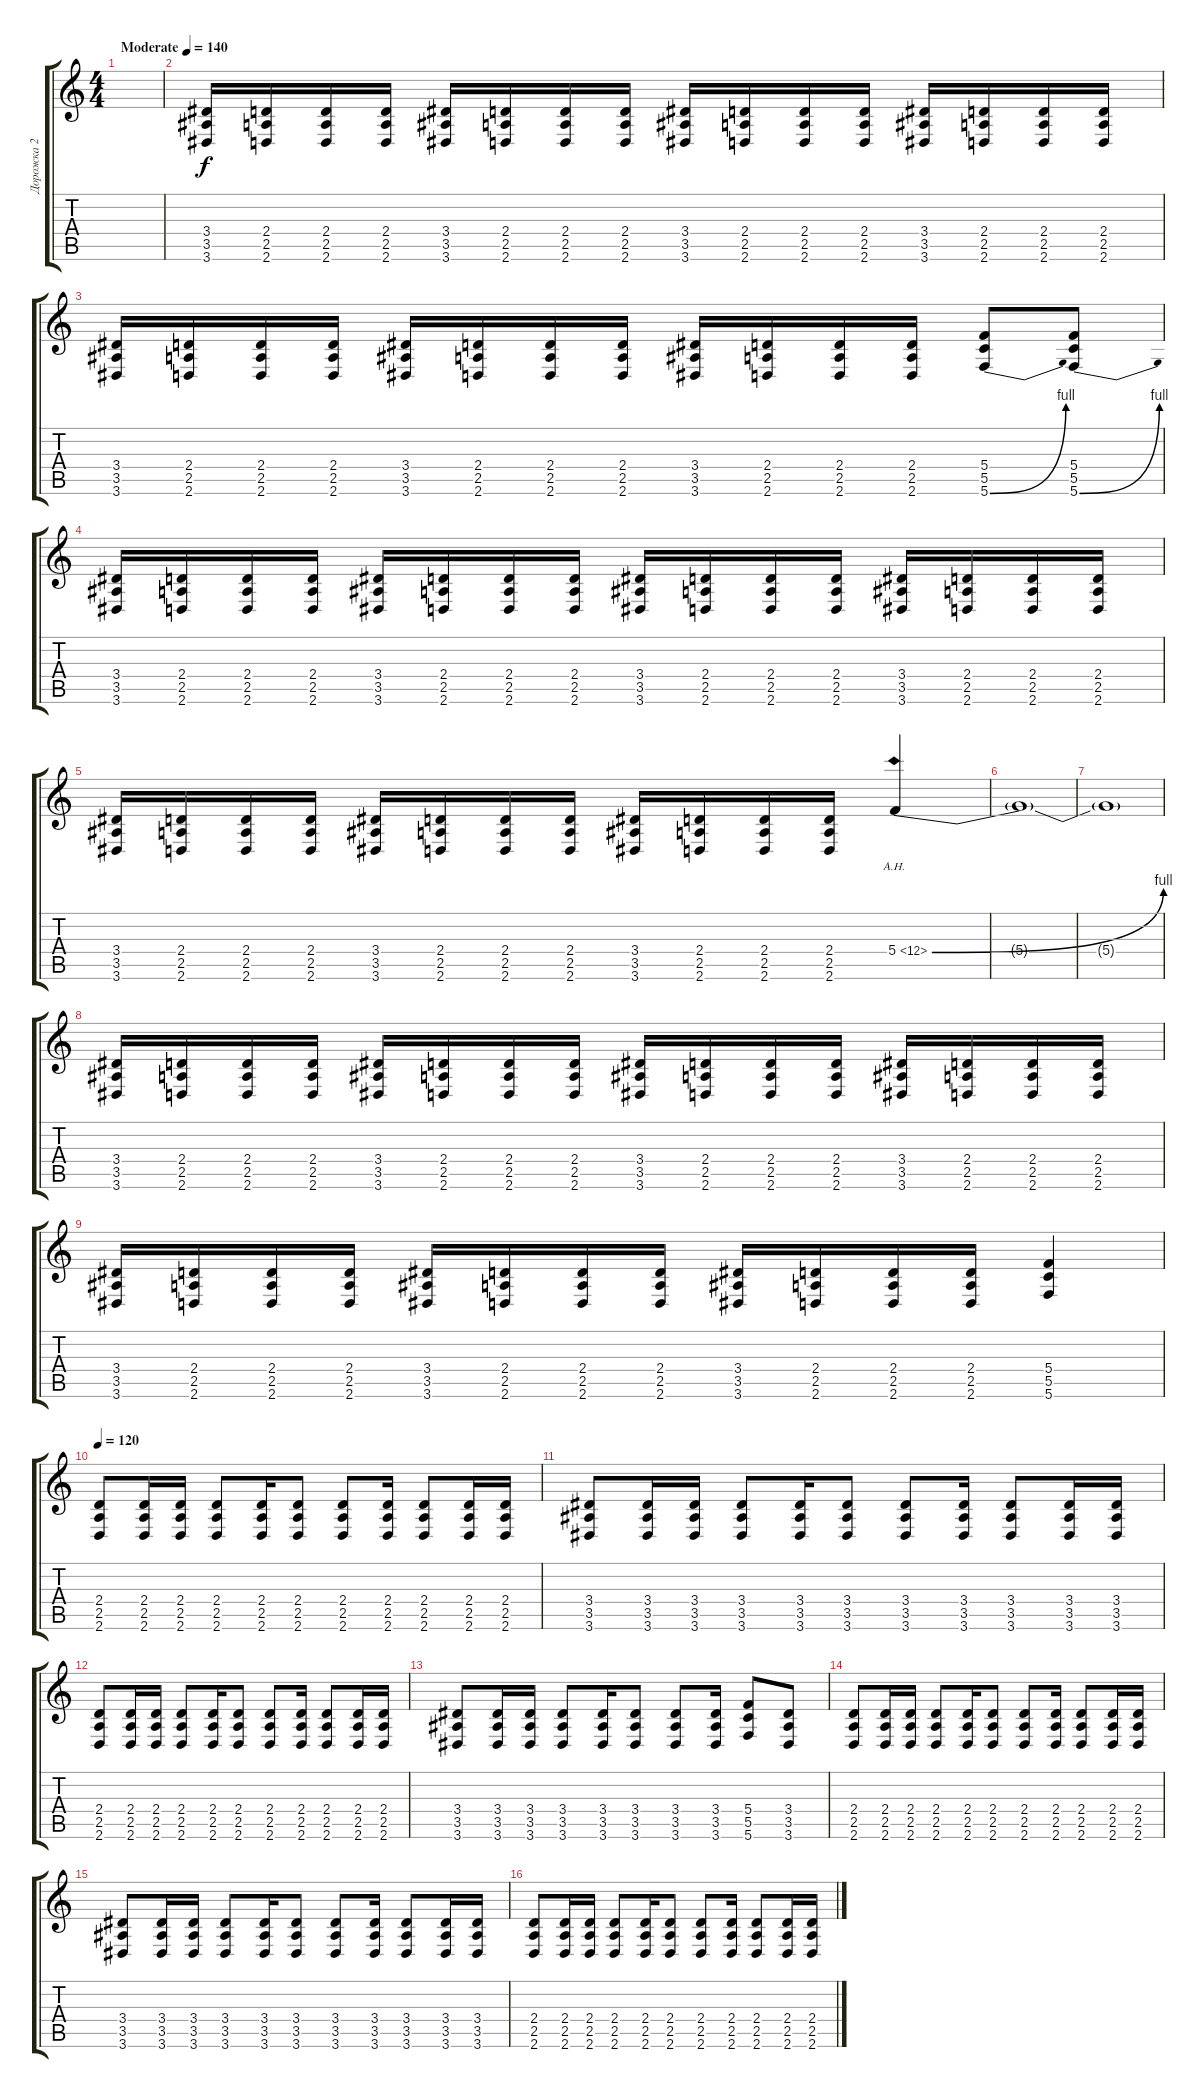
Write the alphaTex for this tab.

\track ("Дорожка 2" "Дорожка 2") {instrument distortionguitar}
\staff {score tabs}
\tuning (D4 A3 F3 C3 G2 C2) {hide}
\ts (4 4)
\tempo (140 "Moderate")
\clef g2
\ks c
|
(3.4 3.5 3.6).16 (2.4 2.5 2.6).16 (2.4 2.5 2.6).16 (2.4 2.5 2.6).16 (3.4 3.5 3.6).16 (2.4 2.5 2.6).16 (2.4 2.5 2.6).16 (2.4 2.5 2.6).16 (3.4 3.5 3.6).16 (2.4 2.5 2.6).16 (2.4 2.5 2.6).16 (2.4 2.5 2.6).16 (3.4 3.5 3.6).16 (2.4 2.5 2.6).16 (2.4 2.5 2.6).16 (2.4 2.5 2.6).16 |
(3.4 3.5 3.6).16 (2.4 2.5 2.6).16 (2.4 2.5 2.6).16 (2.4 2.5 2.6).16 (3.4 3.5 3.6).16 (2.4 2.5 2.6).16 (2.4 2.5 2.6).16 (2.4 2.5 2.6).16 (3.4 3.5 3.6).16 (2.4 2.5 2.6).16 (2.4 2.5 2.6).16 (2.4 2.5 2.6).16 (5.4 5.5 5.6{be (bend 0 0 60 4)}).8 (5.4 5.5 5.6{be (bend 0 0 60 4)}).8 |
(3.4 3.5 3.6).16 (2.4 2.5 2.6).16 (2.4 2.5 2.6).16 (2.4 2.5 2.6).16 (3.4 3.5 3.6).16 (2.4 2.5 2.6).16 (2.4 2.5 2.6).16 (2.4 2.5 2.6).16 (3.4 3.5 3.6).16 (2.4 2.5 2.6).16 (2.4 2.5 2.6).16 (2.4 2.5 2.6).16 (3.4 3.5 3.6).16 (2.4 2.5 2.6).16 (2.4 2.5 2.6).16 (2.4 2.5 2.6).16 |
(3.4 3.5 3.6).16 (2.4 2.5 2.6).16 (2.4 2.5 2.6).16 (2.4 2.5 2.6).16 (3.4 3.5 3.6).16 (2.4 2.5 2.6).16 (2.4 2.5 2.6).16 (2.4 2.5 2.6).16 (3.4 3.5 3.6).16 (2.4 2.5 2.6).16 (2.4 2.5 2.6).16 (2.4 2.5 2.6).16 5.4{be (bend 0 0 60 4) ah 7}.4 |
5.4{t}.1 |
5.4{t}.1 |
(3.4 3.5 3.6).16 (2.4 2.5 2.6).16 (2.4 2.5 2.6).16 (2.4 2.5 2.6).16 (3.4 3.5 3.6).16 (2.4 2.5 2.6).16 (2.4 2.5 2.6).16 (2.4 2.5 2.6).16 (3.4 3.5 3.6).16 (2.4 2.5 2.6).16 (2.4 2.5 2.6).16 (2.4 2.5 2.6).16 (3.4 3.5 3.6).16 (2.4 2.5 2.6).16 (2.4 2.5 2.6).16 (2.4 2.5 2.6).16 |
(3.4 3.5 3.6).16 (2.4 2.5 2.6).16 (2.4 2.5 2.6).16 (2.4 2.5 2.6).16 (3.4 3.5 3.6).16 (2.4 2.5 2.6).16 (2.4 2.5 2.6).16 (2.4 2.5 2.6).16 (3.4 3.5 3.6).16 (2.4 2.5 2.6).16 (2.4 2.5 2.6).16 (2.4 2.5 2.6).16 (5.4 5.5 5.6).4 |
\tempo 130
\tempo 120
(2.4 2.5 2.6).8 (2.4 2.5 2.6).16 (2.4 2.5 2.6).16 (2.4 2.5 2.6).8 (2.4 2.5 2.6).16 (2.4 2.5 2.6).8 (2.4 2.5 2.6).8 (2.4 2.5 2.6).16 (2.4 2.5 2.6).8 (2.4 2.5 2.6).16 (2.4 2.5 2.6).16 |
(3.4 3.5 3.6).8 (3.4 3.5 3.6).16 (3.4 3.5 3.6).16 (3.4 3.5 3.6).8 (3.4 3.5 3.6).16 (3.4 3.5 3.6).8 (3.4 3.5 3.6).8 (3.4 3.5 3.6).16 (3.4 3.5 3.6).8 (3.4 3.5 3.6).16 (3.4 3.5 3.6).16 |
(2.4 2.5 2.6).8 (2.4 2.5 2.6).16 (2.4 2.5 2.6).16 (2.4 2.5 2.6).8 (2.4 2.5 2.6).16 (2.4 2.5 2.6).8 (2.4 2.5 2.6).8 (2.4 2.5 2.6).16 (2.4 2.5 2.6).8 (2.4 2.5 2.6).16 (2.4 2.5 2.6).16 |
(3.4 3.5 3.6).8 (3.4 3.5 3.6).16 (3.4 3.5 3.6).16 (3.4 3.5 3.6).8 (3.4 3.5 3.6).16 (3.4 3.5 3.6).8 (3.4 3.5 3.6).8 (3.4 3.5 3.6).16 (5.4 5.5 5.6).8 (3.4 3.5 3.6).8 |
(2.4 2.5 2.6).8 (2.4 2.5 2.6).16 (2.4 2.5 2.6).16 (2.4 2.5 2.6).8 (2.4 2.5 2.6).16 (2.4 2.5 2.6).8 (2.4 2.5 2.6).8 (2.4 2.5 2.6).16 (2.4 2.5 2.6).8 (2.4 2.5 2.6).16 (2.4 2.5 2.6).16 |
(3.4 3.5 3.6).8 (3.4 3.5 3.6).16 (3.4 3.5 3.6).16 (3.4 3.5 3.6).8 (3.4 3.5 3.6).16 (3.4 3.5 3.6).8 (3.4 3.5 3.6).8 (3.4 3.5 3.6).16 (3.4 3.5 3.6).8 (3.4 3.5 3.6).16 (3.4 3.5 3.6).16 |
(2.4 2.5 2.6).8 (2.4 2.5 2.6).16 (2.4 2.5 2.6).16 (2.4 2.5 2.6).8 (2.4 2.5 2.6).16 (2.4 2.5 2.6).8 (2.4 2.5 2.6).8 (2.4 2.5 2.6).16 (2.4 2.5 2.6).8 (2.4 2.5 2.6).16 (2.4 2.5 2.6).16
